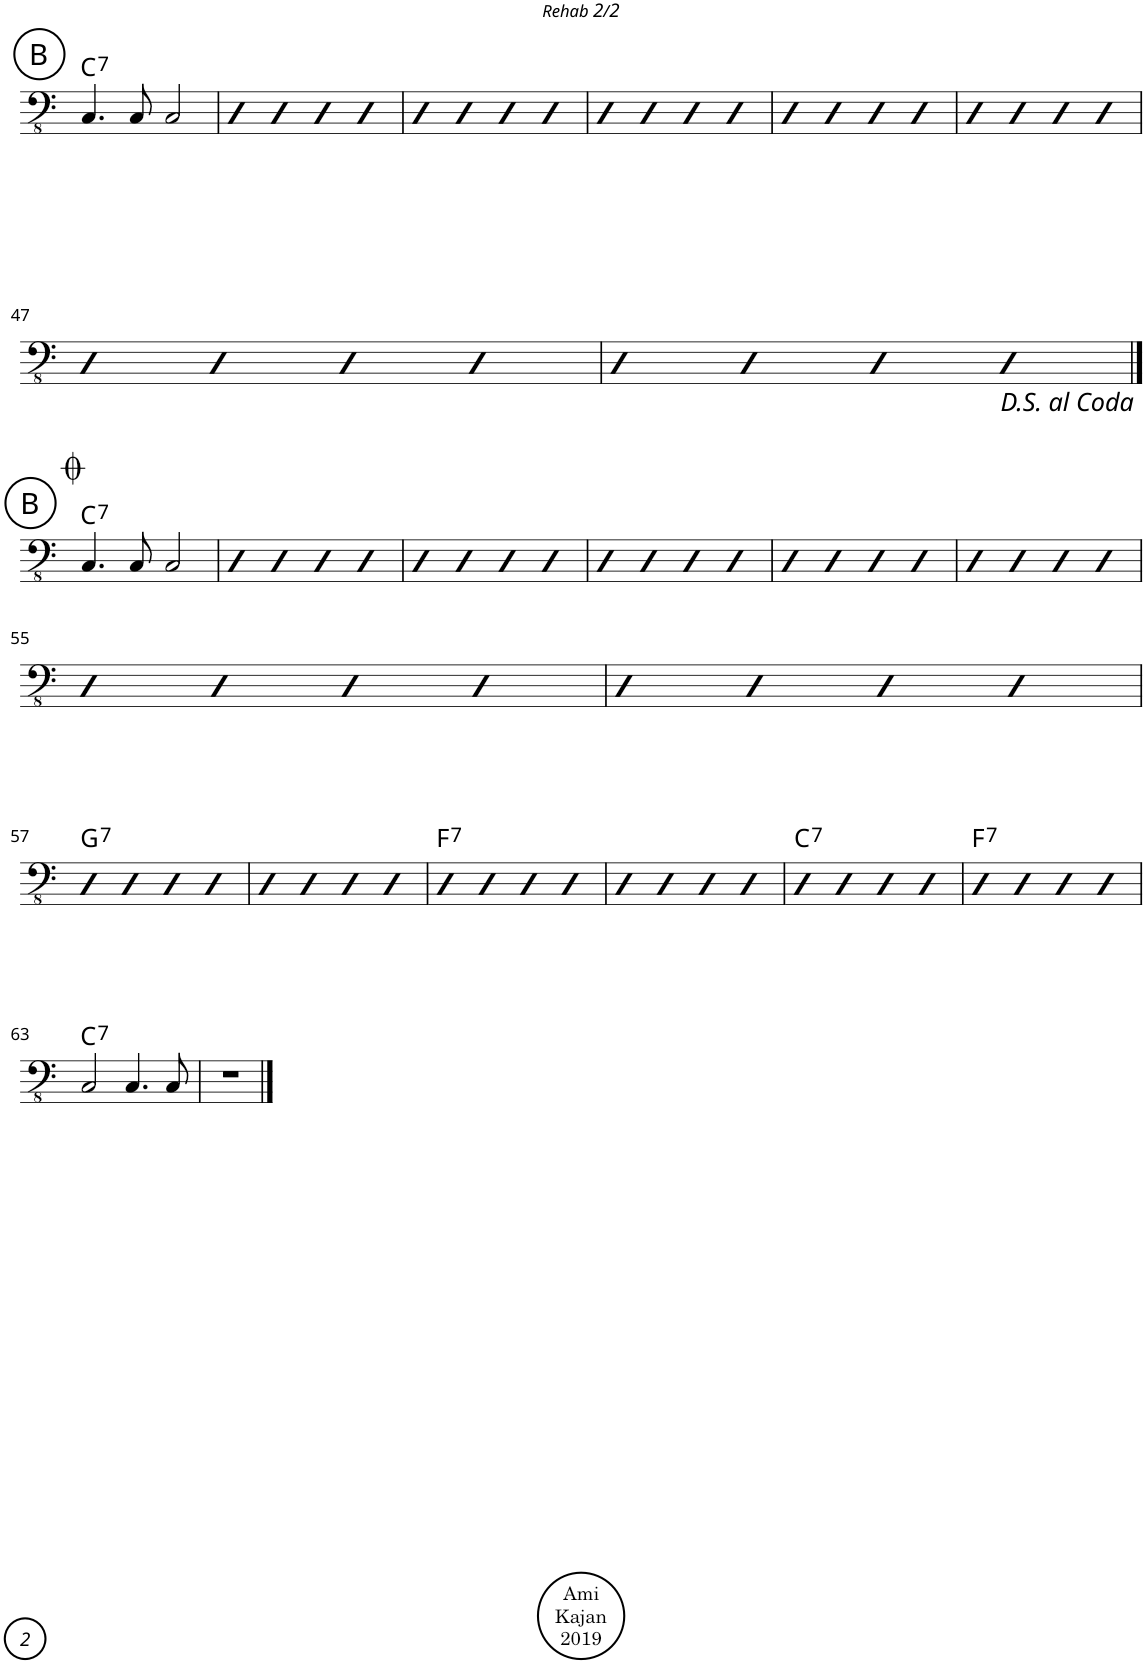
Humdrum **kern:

**kern	**harte
*part1	*part1
*staff1	*
*I"Acoustic Bass	*
*I'Bass	*
!!LO:PB:g=z
*clefFv4	*
*k[]	*
*M4/4	*
!!LO:REH:place=s1:a:cj:enc=circle:fs=14:t=B
=41	=41
!	!LO:H:kt=7
4.CC/	C:7
8CC/	.
2CC/	.
=42	=42
4DD	.
4DD	.
4DD	.
4DD	.
=43	=43
4DD	.
4DD	.
4DD	.
4DD	.
=44	=44
4DD	.
4DD	.
4DD	.
4DD	.
=45	=45
4DD	.
4DD	.
4DD	.
4DD	.
=46	=46
4DD	.
4DD	.
4DD	.
4DD	.
!!LO:LB:g=z
=47	=47
4DD	.
4DD	.
4DD	.
4DD	.
=48	=48
4DD	.
4DD	.
4DD	.
4DD	.
!!LO:LB:g=z
!!LO:REH:place=s1:a:cj:enc=circle:fs=14:t=B
==49	==49
!	!LO:H:kt=7
4.CC/	C:7
8CC/	.
2CC/	.
=50	=50
4DD	.
4DD	.
4DD	.
4DD	.
=51	=51
4DD	.
4DD	.
4DD	.
4DD	.
=52	=52
4DD	.
4DD	.
4DD	.
4DD	.
=53	=53
4DD	.
4DD	.
4DD	.
4DD	.
=54	=54
4DD	.
4DD	.
4DD	.
4DD	.
!!LO:LB:g=z
=55	=55
4DD	.
4DD	.
4DD	.
4DD	.
=56	=56
4DD	.
4DD	.
4DD	.
4DD	.
!!LO:LB:g=z
=57	=57
!	!LO:H:kt=7
4DD	G:7
4DD	.
4DD	.
4DD	.
=58	=58
4DD	.
4DD	.
4DD	.
4DD	.
=59	=59
!	!LO:H:kt=7
4DD	F:7
4DD	.
4DD	.
4DD	.
=60	=60
4DD	.
4DD	.
4DD	.
4DD	.
=61	=61
!	!LO:H:kt=7
4DD	C:7
4DD	.
4DD	.
4DD	.
=62	=62
!	!LO:H:kt=7
4DD	F:7
4DD	.
4DD	.
4DD	.
!!LO:LB:g=z
=63	=63
!	!LO:H:kt=7
2CC/	C:7
4.CC/	.
8CC/	.
=64	=64
1r	.
==	==
*-	*-
